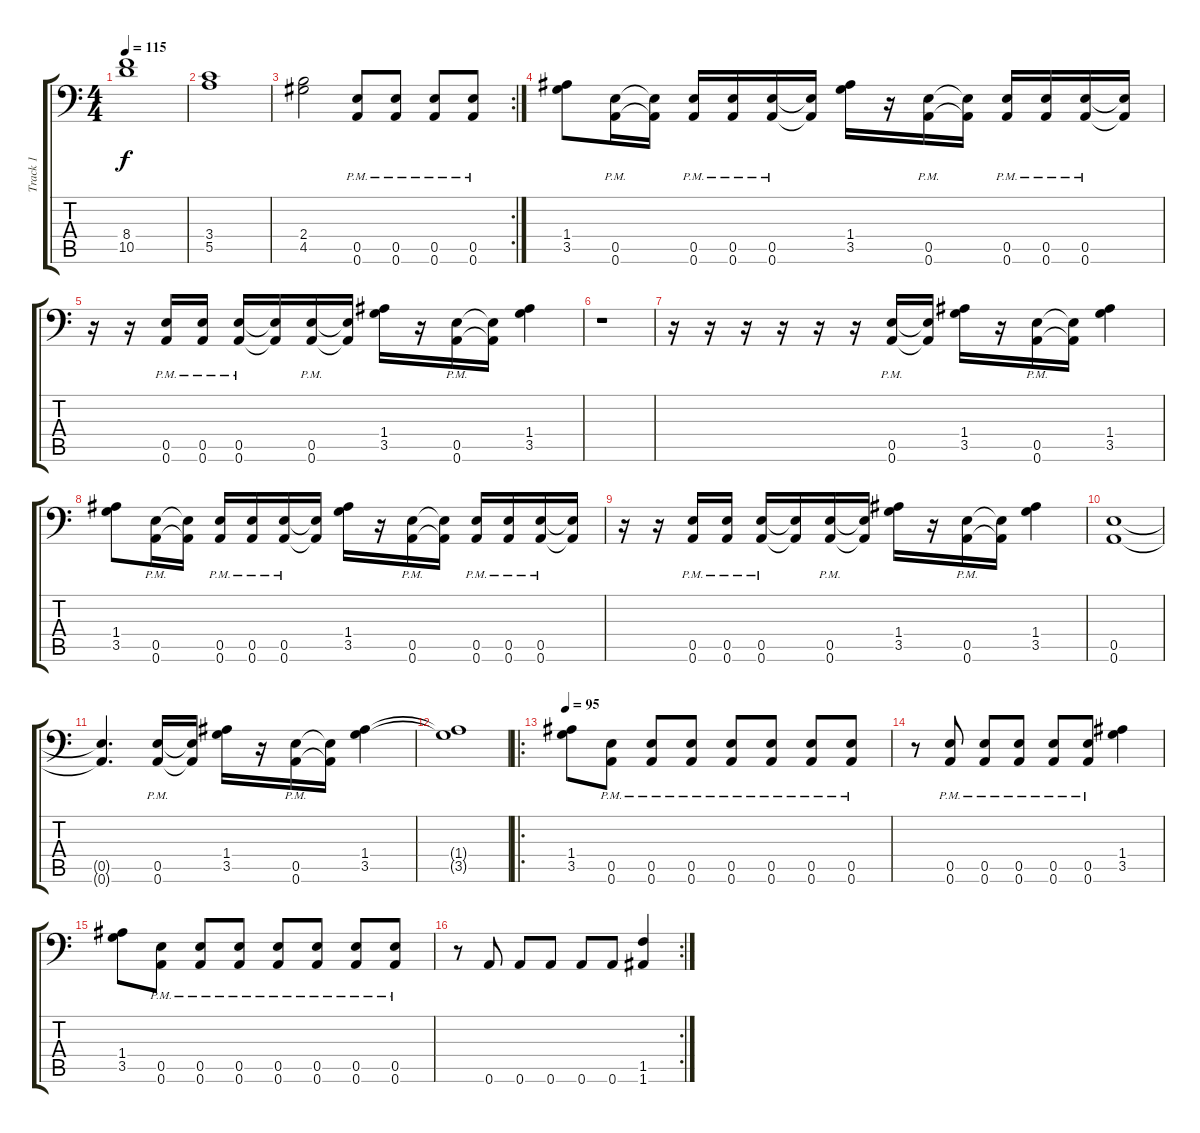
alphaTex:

\track ("Track 1" "Track 1") {instrument overdrivenguitar}
\staff {score tabs}
\tuning (B3 Gb3 D3 A2 E2 A1) {hide}
\ts (4 4)
\tempo 115
\clef f4
\ks c
(8.4 10.5).1{dy f} |
(3.4 5.5).1 |
\rc 2
(2.4 4.5).2 (0.5{pm} 0.6{pm}).8 (0.5{pm} 0.6{pm}).8 (0.5{pm} 0.6{pm}).8 (0.5{pm} 0.6{pm}).8 |
(1.4 3.5).8 (0.5{pm} 0.6{pm}).16 (0.5{t} 0.6{t}).16 (0.5{pm} 0.6{pm}).16 (0.5{pm} 0.6{pm}).16 (0.5{pm} 0.6{pm}).16 (0.5{t} 0.6{t}).16 (1.4 3.5).16 r.16 (0.5{pm} 0.6{pm}).16 (0.5{t} 0.6{t}).16 (0.5{pm} 0.6{pm}).16 (0.5{pm} 0.6{pm}).16 (0.5{pm} 0.6{pm}).16 (0.5{t} 0.6{t}).16 |
r.16 r.16 (0.5{pm} 0.6{pm}).16 (0.5{pm} 0.6{pm}).16 (0.5{pm} 0.6{pm}).16 (0.5{t} 0.6{t}).16 (0.5{pm} 0.6{pm}).16 (0.5{t} 0.6{t}).16 (1.4 3.5).16 r.16 (0.5{pm} 0.6{pm}).16 (0.5{t} 0.6{t}).16 (1.4 3.5).4 |
r.1 |
r.16 r.16 r.16 r.16 r.16 r.16 (0.5{pm} 0.6{pm}).16 (0.5{t} 0.6{t}).16 (1.4 3.5).16 r.16 (0.5{pm} 0.6{pm}).16 (0.5{t} 0.6{t}).16 (1.4 3.5).4 |
(1.4 3.5).8 (0.5{pm} 0.6{pm}).16 (0.5{t} 0.6{t}).16 (0.5{pm} 0.6{pm}).16 (0.5{pm} 0.6{pm}).16 (0.5{pm} 0.6{pm}).16 (0.5{t} 0.6{t}).16 (1.4 3.5).16 r.16 (0.5{pm} 0.6{pm}).16 (0.5{t} 0.6{t}).16 (0.5{pm} 0.6{pm}).16 (0.5{pm} 0.6{pm}).16 (0.5{pm} 0.6{pm}).16 (0.5{t} 0.6{t}).16 |
r.16 r.16 (0.5{pm} 0.6{pm}).16 (0.5{pm} 0.6{pm}).16 (0.5{pm} 0.6{pm}).16 (0.5{t} 0.6{t}).16 (0.5{pm} 0.6{pm}).16 (0.5{t} 0.6{t}).16 (1.4 3.5).16 r.16 (0.5{pm} 0.6{pm}).16 (0.5{t} 0.6{t}).16 (1.4 3.5).4 |
(0.5 0.6).1 |
(0.5{t} 0.6{t}).4{d} (0.5{pm} 0.6{pm}).16 (0.5{t} 0.6{t}).16 (1.4 3.5).16 r.16 (0.5{pm} 0.6{pm}).16 (0.5{t} 0.6{t}).16 (1.4 3.5).4 |
(1.4{t} 3.5{t}).1 |
\ro
\tempo 95
(1.4 3.5).8 (0.5{pm} 0.6{pm}).8 (0.5{pm} 0.6{pm}).8 (0.5{pm} 0.6{pm}).8 (0.5{pm} 0.6{pm}).8 (0.5{pm} 0.6{pm}).8 (0.5{pm} 0.6{pm}).8 (0.5{pm} 0.6{pm}).8 |
r.8 (0.5{pm} 0.6{pm}).8 (0.5{pm} 0.6{pm}).8 (0.5{pm} 0.6{pm}).8 (0.5{pm} 0.6{pm}).8 (0.5{pm} 0.6{pm}).8 (1.4 3.5).4 |
(1.4 3.5).8 (0.5{pm} 0.6{pm}).8 (0.5{pm} 0.6{pm}).8 (0.5{pm} 0.6{pm}).8 (0.5{pm} 0.6{pm}).8 (0.5{pm} 0.6{pm}).8 (0.5{pm} 0.6{pm}).8 (0.5{pm} 0.6{pm}).8 |
\rc 2
r.8 0.6.8 0.6.8 0.6.8 0.6.8 0.6.8 (1.5 1.6).4
